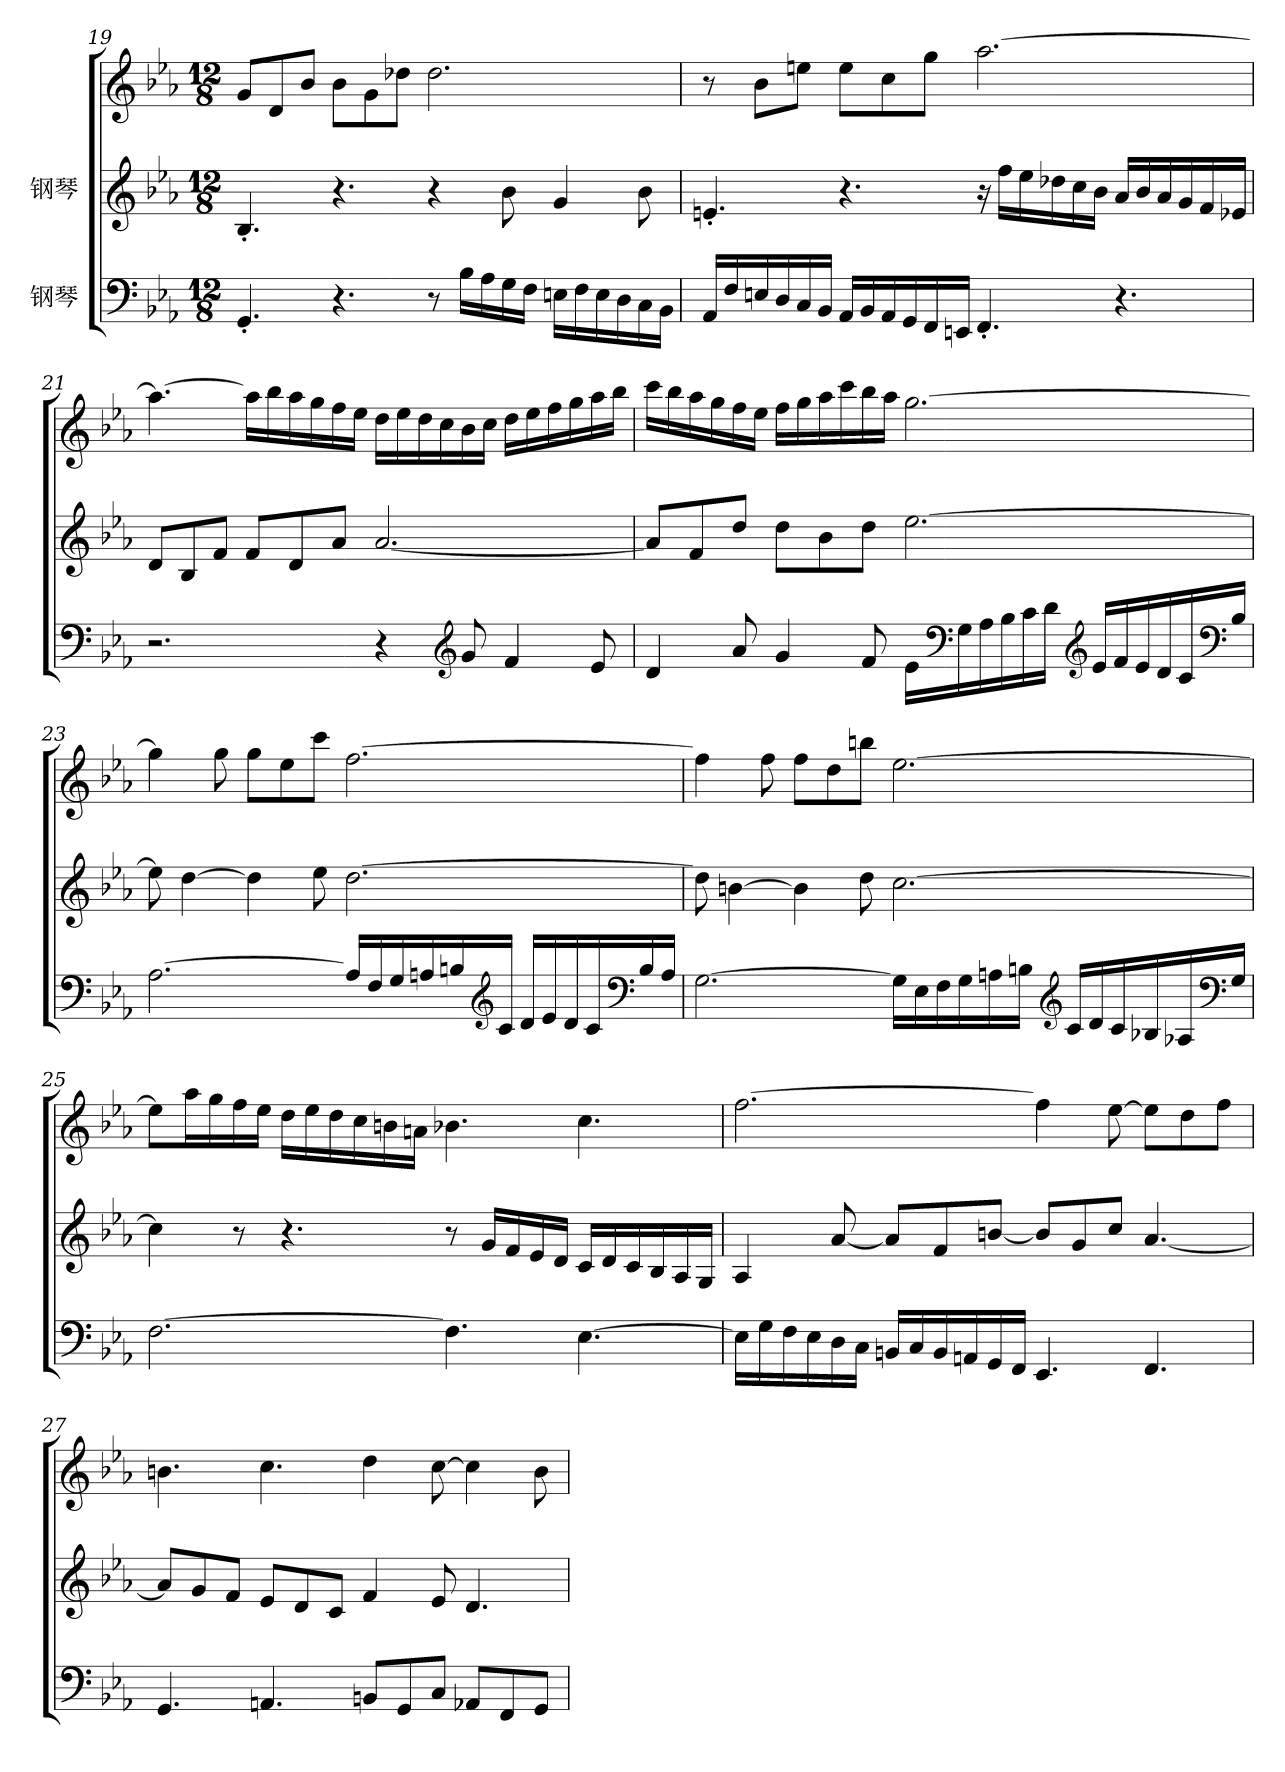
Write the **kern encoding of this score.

**kern	**kern	**kern
*part2	*part1	*part1
*staff3	*staff2	*staff1
*I"钢琴	*I"钢琴	*
*clefF4	*clefG2	*clefG2
*k[b-e-a-]	*k[b-e-a-]	*k[b-e-a-]
*M12/8	*M12/8	*M12/8
=19	=19	=19
4.GG'/	4.B-'/	8g/L
.	.	8d/
.	.	8b-/J
4.r	4.r	8b-\L
.	.	8g\
.	.	8dd-X\J
8r	4r	2.dd-\
16B-\LL	.	.
16A-\	.	.
16G\	8b-\	.
16F\JJ	.	.
16En\LL	4g/	.
16F\	.	.
16E\	.	.
16D\	.	.
16C\	8b-\	.
16BB-\JJ	.	.
!!LO:PB:g=z
=20	=20	=20
16AA-/LL	4.en'/	8r
16F/	.	.
16En/	.	8b-\L
16D/	.	.
16C/	.	8een\J
16BB-/JJ	.	.
16AA-/LL	4.r	8ee\L
16BB-/	.	.
16AA-/	.	8cc\
16GG/	.	.
16FF/	.	8gg\J
16EEn/JJ	.	.
4.FF'/	16r	[2.aa-\
.	16ff\LL	.
.	16ee-\	.
.	16dd-X\	.
.	16cc\	.
.	16b-\JJ	.
4.r	16a-/LL	.
.	16b-/	.
.	16a-/	.
.	16g/	.
.	16f/	.
.	16e-X/JJ	.
!!LO:LB:g=z
=21	=21	=21
2.r	8d/L	4.aa-\_
.	8B-/	.
.	8f/J	.
.	8f/L	16aa-\LL]
.	.	16bb-\
.	8d/	16aa-\
.	.	16gg\
.	8a-/J	16ff\
.	.	16ee-\JJ
4r	[2.a-/	16dd\LL
.	.	16ee-\
.	.	16dd\
.	.	16cc\
*clefG2	*	*
8g/	.	16b-\
.	.	16cc\JJ
4f/	.	16dd\LL
.	.	16ee-\
.	.	16ff\
.	.	16gg\
8e-/	.	16aa-\
.	.	16bb-\JJ
!!LO:LB:g=z
=22	=22	=22
4d/	8a-/L]	16ccc\LL
.	.	16bb-\
.	8f/	16aa-\
.	.	16gg\
8a-/	8dd/J	16ff\
.	.	16ee-\JJ
4g/	8dd\L	16ff\LL
.	.	16gg\
.	8b-\	16aa-\
.	.	16ccc\
8f/	8dd\J	16bb-\
.	.	16aa-\JJ
16e-\LL	[2.ee-\	[2.gg\
*clefF4	*	*
16G\	.	.
16A-\	.	.
16B-\	.	.
16c\	.	.
16d\JJ	.	.
*clefG2	*	*
16e-/LL	.	.
16f/	.	.
16e-/	.	.
16d/	.	.
16c/	.	.
*clefF4	*	*
16B-/JJ	.	.
!!LO:LB:g=z
=23	=23	=23
[2.A-\	8ee-\]	4gg\]
.	[4dd\	.
.	.	8gg\
.	4dd\]	8gg\L
.	.	8ee-\
.	8ee-\	8ccc\J
16A-/LL]	[2.dd\	[2.ff\
16F/	.	.
16G/	.	.
16An/	.	.
16Bn/	.	.
*clefG2	*	*
16c/JJ	.	.
16d/LL	.	.
16e-/	.	.
16d/	.	.
16c/	.	.
*clefF4	*	*
16B/	.	.
16A/JJ	.	.
!!LO:PB:g=z
=24	=24	=24
[2.G\	8dd\]	4ff\]
.	[4bn\	.
.	.	8ff\
.	4b\]	8ff\L
.	.	8dd\
.	8dd\	8bbn\J
16G\LL]	[2.cc\	[2.ee-\
16E-\	.	.
16F\	.	.
16G\	.	.
16An\	.	.
16Bn\JJ	.	.
*clefG2	*	*
16c/LL	.	.
16d/	.	.
16c/	.	.
16B-X/	.	.
16A-X/	.	.
*clefF4	*	*
16G/JJ	.	.
!!LO:LB:g=z
=25	=25	=25
[2.F\	4cc\]	8ee-\L]
.	.	16aa-\L
.	.	16gg\
.	8r	16ff\
.	.	16ee-\JJ
.	4.r	16dd\LL
.	.	16ee-\
.	.	16dd\
.	.	16cc\
.	.	16bn\
.	.	16an\JJ
4.F\]	8r	4.b-X\
.	16g/LL	.
.	16f/	.
.	16e-/	.
.	16d/JJ	.
[4.E-\	16c/LL	4.cc\
.	16d/	.
.	16c/	.
.	16B-/	.
.	16A-/	.
.	16G/JJ	.
=26	=26	=26
16E-\LL]	4A-/	[2.ff\
16G\	.	.
16F\	.	.
16E-\	.	.
16D\	[8a-/	.
16C\JJ	.	.
16BBn/LL	8a-/L]	.
16C/	.	.
16BB/	8f/	.
16AAn/	.	.
16GG/	[8bn/J	.
16FF/JJ	.	.
4.EE-/	8b/L]	4ff\]
.	8g/	.
.	8cc/J	[8ee-\
4.FF/	[4.a-/	8ee-\L]
.	.	8dd\
.	.	8ff\J
!!LO:LB:g=z
=27	=27	=27
4.GG/	8a-/L]	4.bn\
.	8g/	.
.	8f/J	.
4.AAn/	8e-/L	4.cc\
.	8d/	.
.	8c/J	.
8BBn/L	4f/	4dd\
8GG/	.	.
8C/J	8e-/	[8cc\
8AA-X/L	4.d/	4cc\]
8FF/	.	.
8GG/J	.	8b\
=	=	=
*-	*-	*-
